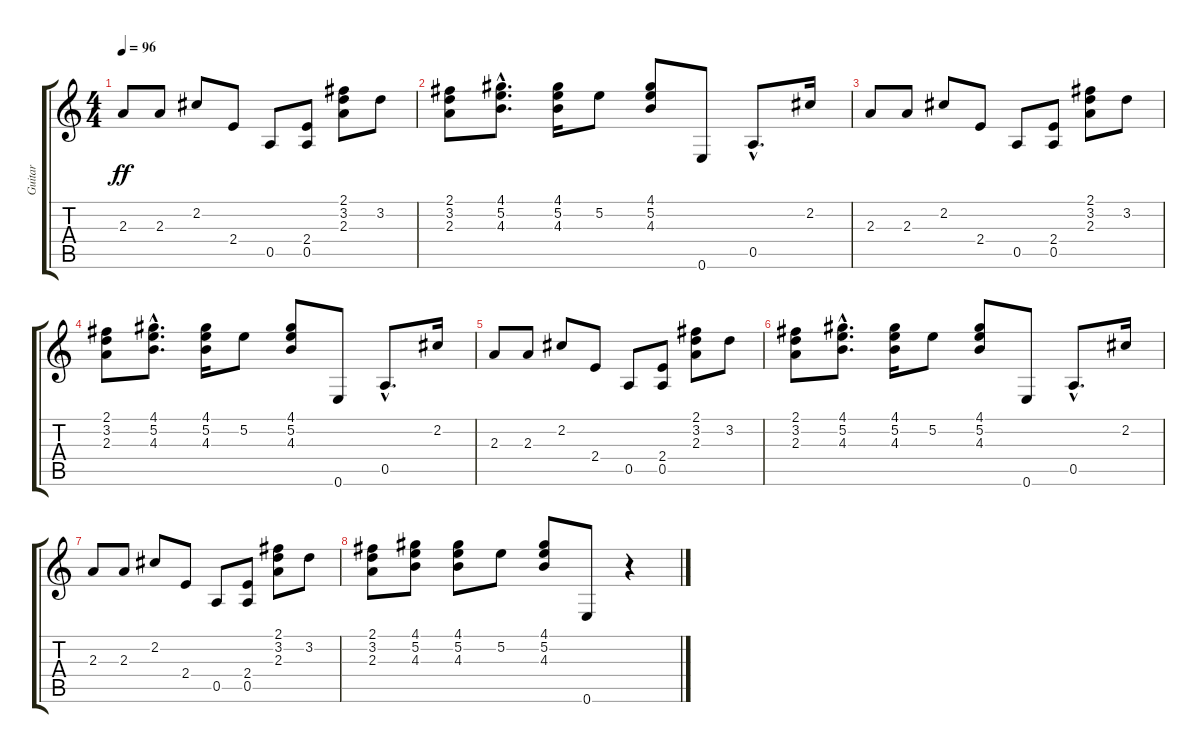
\track ("Guitar" "Guitar") {instrument distortionguitar}
\staff {score tabs}
\tuning (E4 B3 G3 D3 A2 E2) {hide}
\ts (4 4)
\tempo 96
\clef g2
\ks c
2.3.8{dy ff} 2.3.8 2.2.8 2.4.8 0.5.8 (2.4 0.5).8 (2.1 3.2 2.3).8 3.2.8 |
(2.1 3.2 2.3).8 (4.1{hac} 5.2{hac} 4.3{hac}).8{d} (4.1 5.2 4.3).16 5.2.8 (4.1 5.2 4.3).8 0.6.8 0.5{hac}.8{d} 2.2.16 |
2.3.8 2.3.8 2.2.8 2.4.8 0.5.8 (2.4 0.5).8 (2.1 3.2 2.3).8 3.2.8 |
(2.1 3.2 2.3).8 (4.1{hac} 5.2{hac} 4.3{hac}).8{d} (4.1 5.2 4.3).16 5.2.8 (4.1 5.2 4.3).8 0.6.8 0.5{hac}.8{d} 2.2.16 |
2.3.8 2.3.8 2.2.8 2.4.8 0.5.8 (2.4 0.5).8 (2.1 3.2 2.3).8 3.2.8 |
(2.1 3.2 2.3).8 (4.1{hac} 5.2{hac} 4.3{hac}).8{d} (4.1 5.2 4.3).16 5.2.8 (4.1 5.2 4.3).8 0.6.8 0.5{hac}.8{d} 2.2.16 |
2.3.8 2.3.8 2.2.8 2.4.8 0.5.8 (2.4 0.5).8 (2.1 3.2 2.3).8 3.2.8 |
(2.1 3.2 2.3).8 (4.1 5.2 4.3).8 (4.1 5.2 4.3).8 5.2.8 (4.1 5.2 4.3).8 0.6.8 r.4
